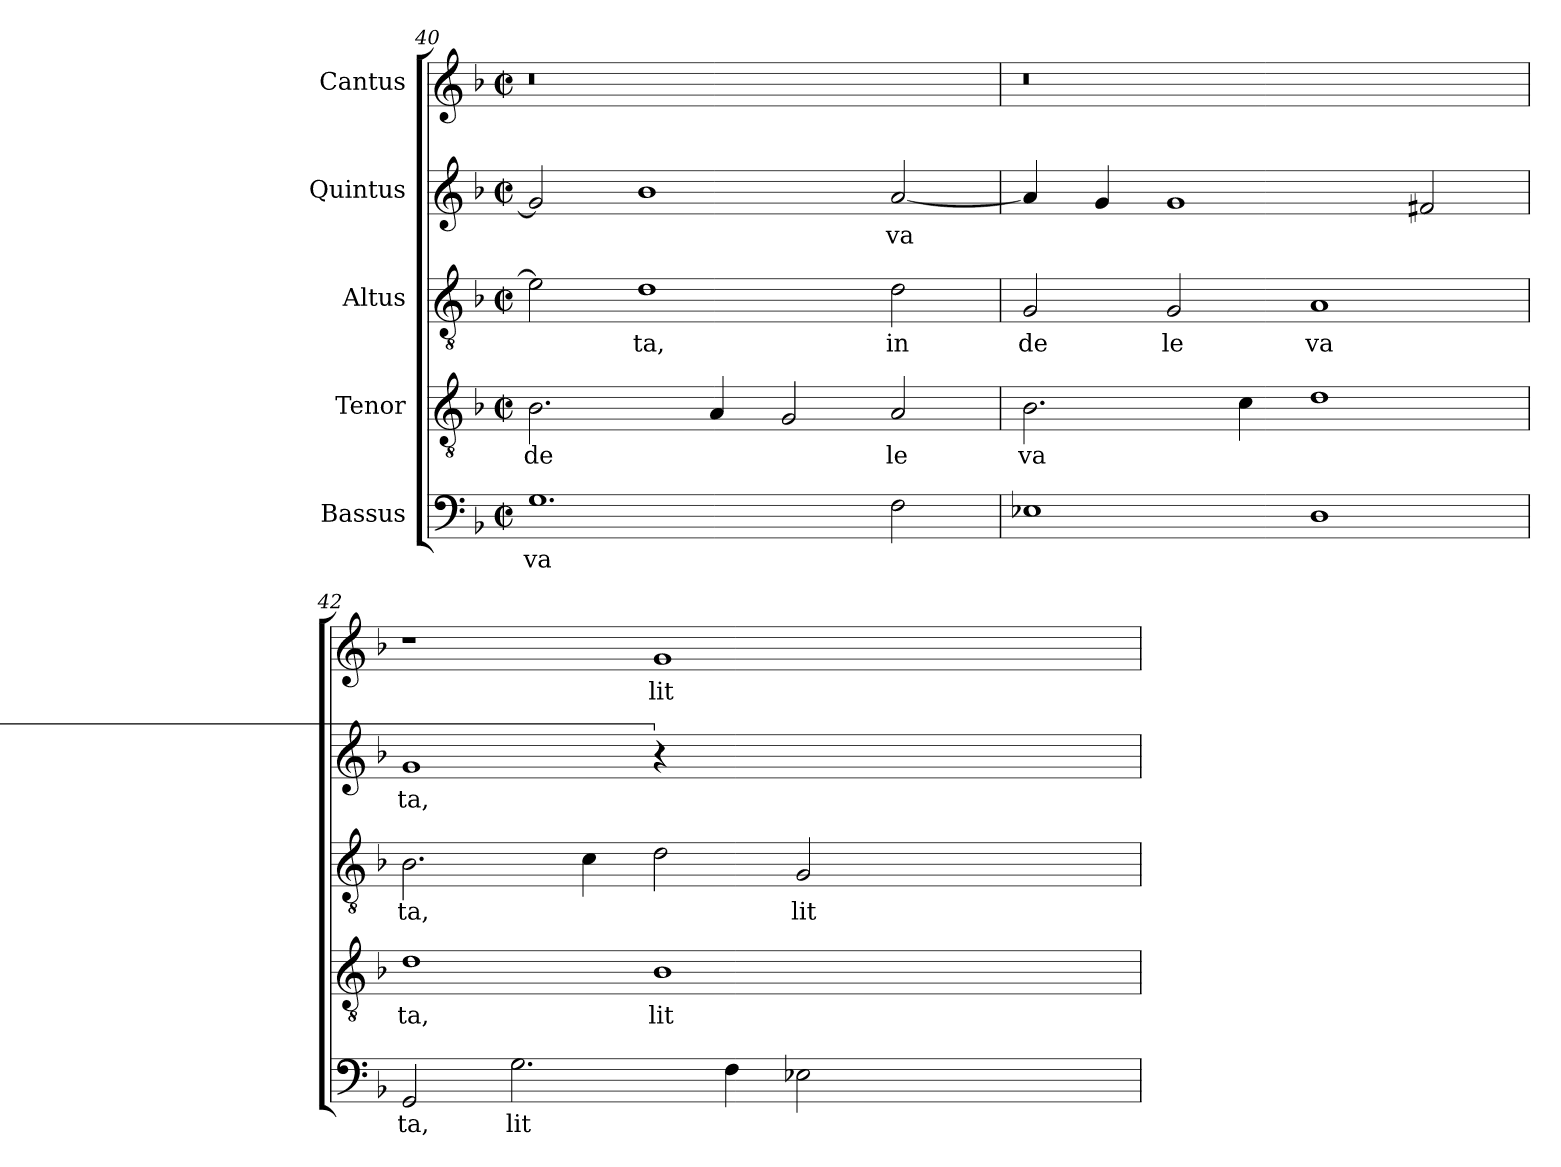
**kern	**text	**kern	**text	**kern	**text	**kern	**text	**kern	**text
*part5	*part5	*part4	*part4	*part3	*part3	*part2	*part2	*part1	*part1
*staff5	*staff5	*staff4	*staff4	*staff3	*staff3	*staff2	*staff2	*staff1	*staff1
*I"Bassus	*	*I"Tenor	*	*I"Altus	*	*I"Quintus	*	*I"Cantus	*
*clefF4	*	*clefGv2	*	*clefGv2	*	*clefG2	*	*clefG2	*
*k[b-]	*	*k[b-]	*	*k[b-]	*	*k[b-]	*	*k[b-]	*
*F:	*	*F:	*	*F:	*	*F:	*	*F:	*
*M2/2	*	*M2/2	*	*M2/2	*	*M2/2	*	*M2/2	*
*met(c|)	*	*met(c|)	*	*met(c|)	*	*met(c|)	*	*met(c|)	*
=40	=40	=40	=40	=40	=40	=40	=40	=40	=40
!	!LO:LY:b:cj	!	!LO:LY:b:cj	!	!	!	!	!	!
1.G	va	2.B-\	de	2e-\]	.	2g/]	.	0r	.
!	!	!	!	!	!LO:LY:b:cj	!	!	!	!
.	.	.	.	1d	ta,	1b-	.	.	.
.	.	4A/	.	.	.	.	.	.	.
.	.	2G/	.	.	.	.	.	.	.
!	!	!	!LO:LY:b:cj	!	!LO:LY:b:cj	!	!LO:LY:b:cj	!	!
2F\	.	2A/	le	2d\	in	[<2a/	va	.	.
=41	=41	=41	=41	=41	=41	=41	=41	=41	=41
!	!	!	!LO:LY:b:cj	!	!LO:LY:b:cj	!	!	!	!
1E-X	.	2.B-\	va	2G/	de	4a/]	.	0r	.
.	.	.	.	.	.	4g/	.	.	.
!	!	!	!	!	!LO:LY:b:cj	!	!	!	!
.	.	.	.	2G/	le	1g	.	.	.
.	.	4c\	.	.	.	.	.	.	.
!	!	!	!	!	!LO:LY:b:cj	!	!	!	!
1D	.	1d	.	1A	va	.	.	.	.
.	.	.	.	.	.	2f#/	.	.	.
=42	=42	=42	=42	=42	=42	=42	=42	=42	=42
!	!LO:LY:b:cj	!	!LO:LY:b:cj	!	!LO:LY:b:cj	!	!LO:LY:b:cj	!	!
2GG/	ta,	1d	ta,	2.B-\	ta,	1g	ta,	1r	.
!	!LO:LY:b:cj	!	!	!	!	!	!	!	!
2.G\	lit	.	.	.	.	.	.	.	.
.	.	.	.	4c\	.	.	.	.	.
!	!	!	!LO:LY:b:cj	!	!	!LO:N:vis=1	!	!	!LO:LY:b:cj
.	.	1B-	lit	2d\	.	4%9r	.	1g	lit
4F\	.	.	.	.	.	.	.	.	.
!	!	!	!	!	!LO:LY:b:cj	!	!	!	!
2E-X\	.	.	.	2G/	lit	.	.	.	.
1ryy	.	1ryy	.	1ryy	.	.	.	1ryy	.
4ryy	.	4ryy	.	4ryy	.	.	.	4ryy	.
=	=	=	=	=	=	=	=	=	=
*-	*-	*-	*-	*-	*-	*-	*-	*-	*-
